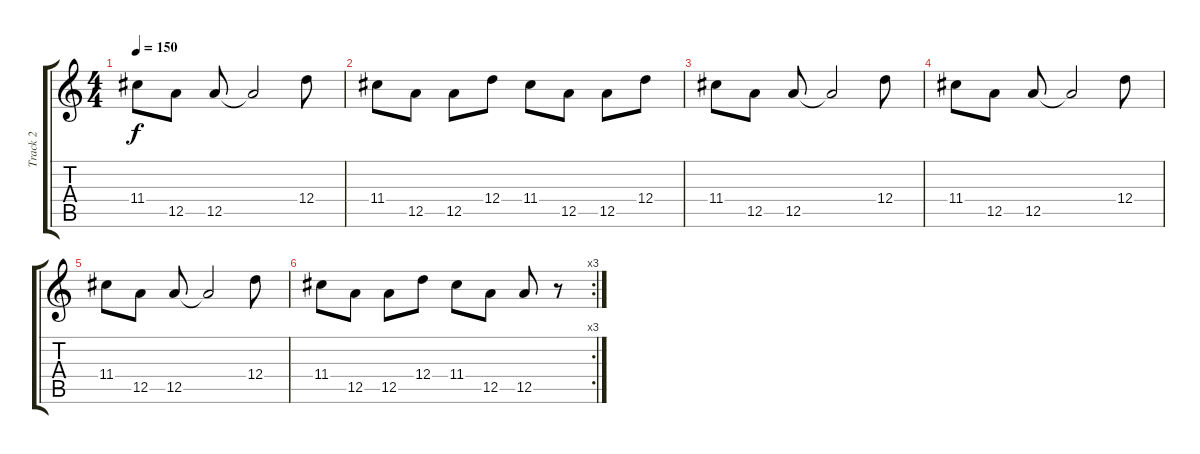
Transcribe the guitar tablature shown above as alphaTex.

\track ("Track 2" "Track 2") {instrument electricguitarmuted}
\staff {score tabs}
\tuning (E4 B3 G3 D3 A2 D2) {hide}
\ts (4 4)
\tempo 150
\clef g2
\ks c
11.4.8{dy f} 12.5.8 12.5.8 12.5{t}.2 12.4.8 |
11.4.8 12.5.8 12.5.8 12.4.8 11.4.8 12.5.8 12.5.8 12.4.8 |
11.4.8 12.5.8 12.5.8 12.5{t}.2 12.4.8 |
11.4.8 12.5.8 12.5.8 12.5{t}.2 12.4.8 |
11.4.8 12.5.8 12.5.8 12.5{t}.2 12.4.8 |
\rc 3
11.4.8 12.5.8 12.5.8 12.4.8 11.4.8 12.5.8 12.5.8 r.8
